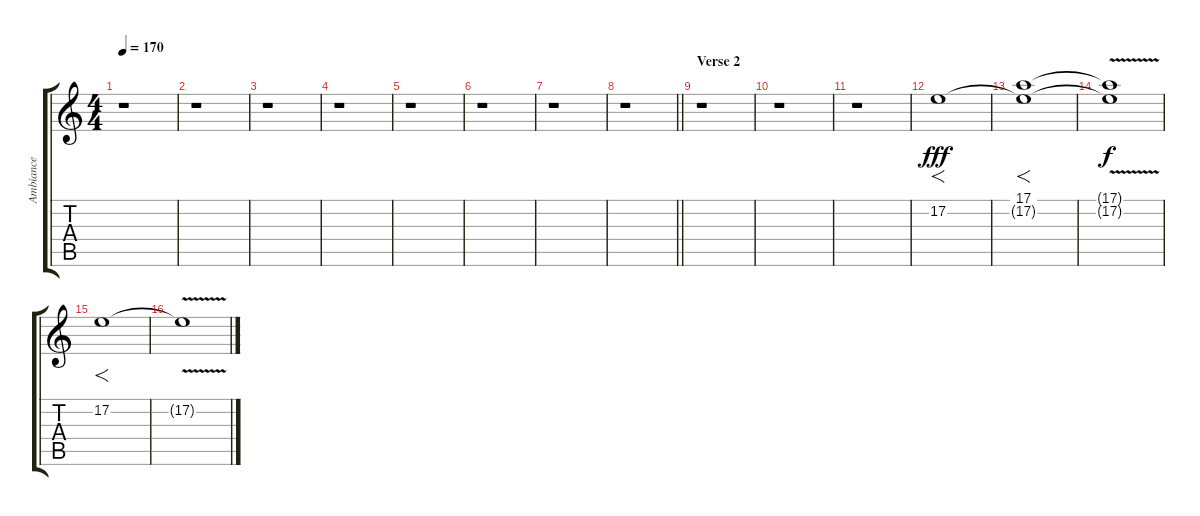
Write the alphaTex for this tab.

\track ("Ambiance" "Ambiance") {instrument stringensemble1}
\staff {score tabs}
\tuning (E4 B3 G3 D3 A2 E2) {hide}
\ts (4 4)
\tempo 170
\clef g2
\ks c
r.1{dy f} |
r.1 |
r.1 |
r.1 |
r.1 |
r.1 |
r.1 |
\barLineRight lightlight
r.1 |
\section ("" "Verse 2")
r.1 |
r.1 |
r.1 |
17.2.1{f dy fff} |
(17.1 17.2{t}).1{f} |
(17.1{v t} 17.2{v t}).1{dy f} |
17.2.1{f} |
17.2{v t}.1
